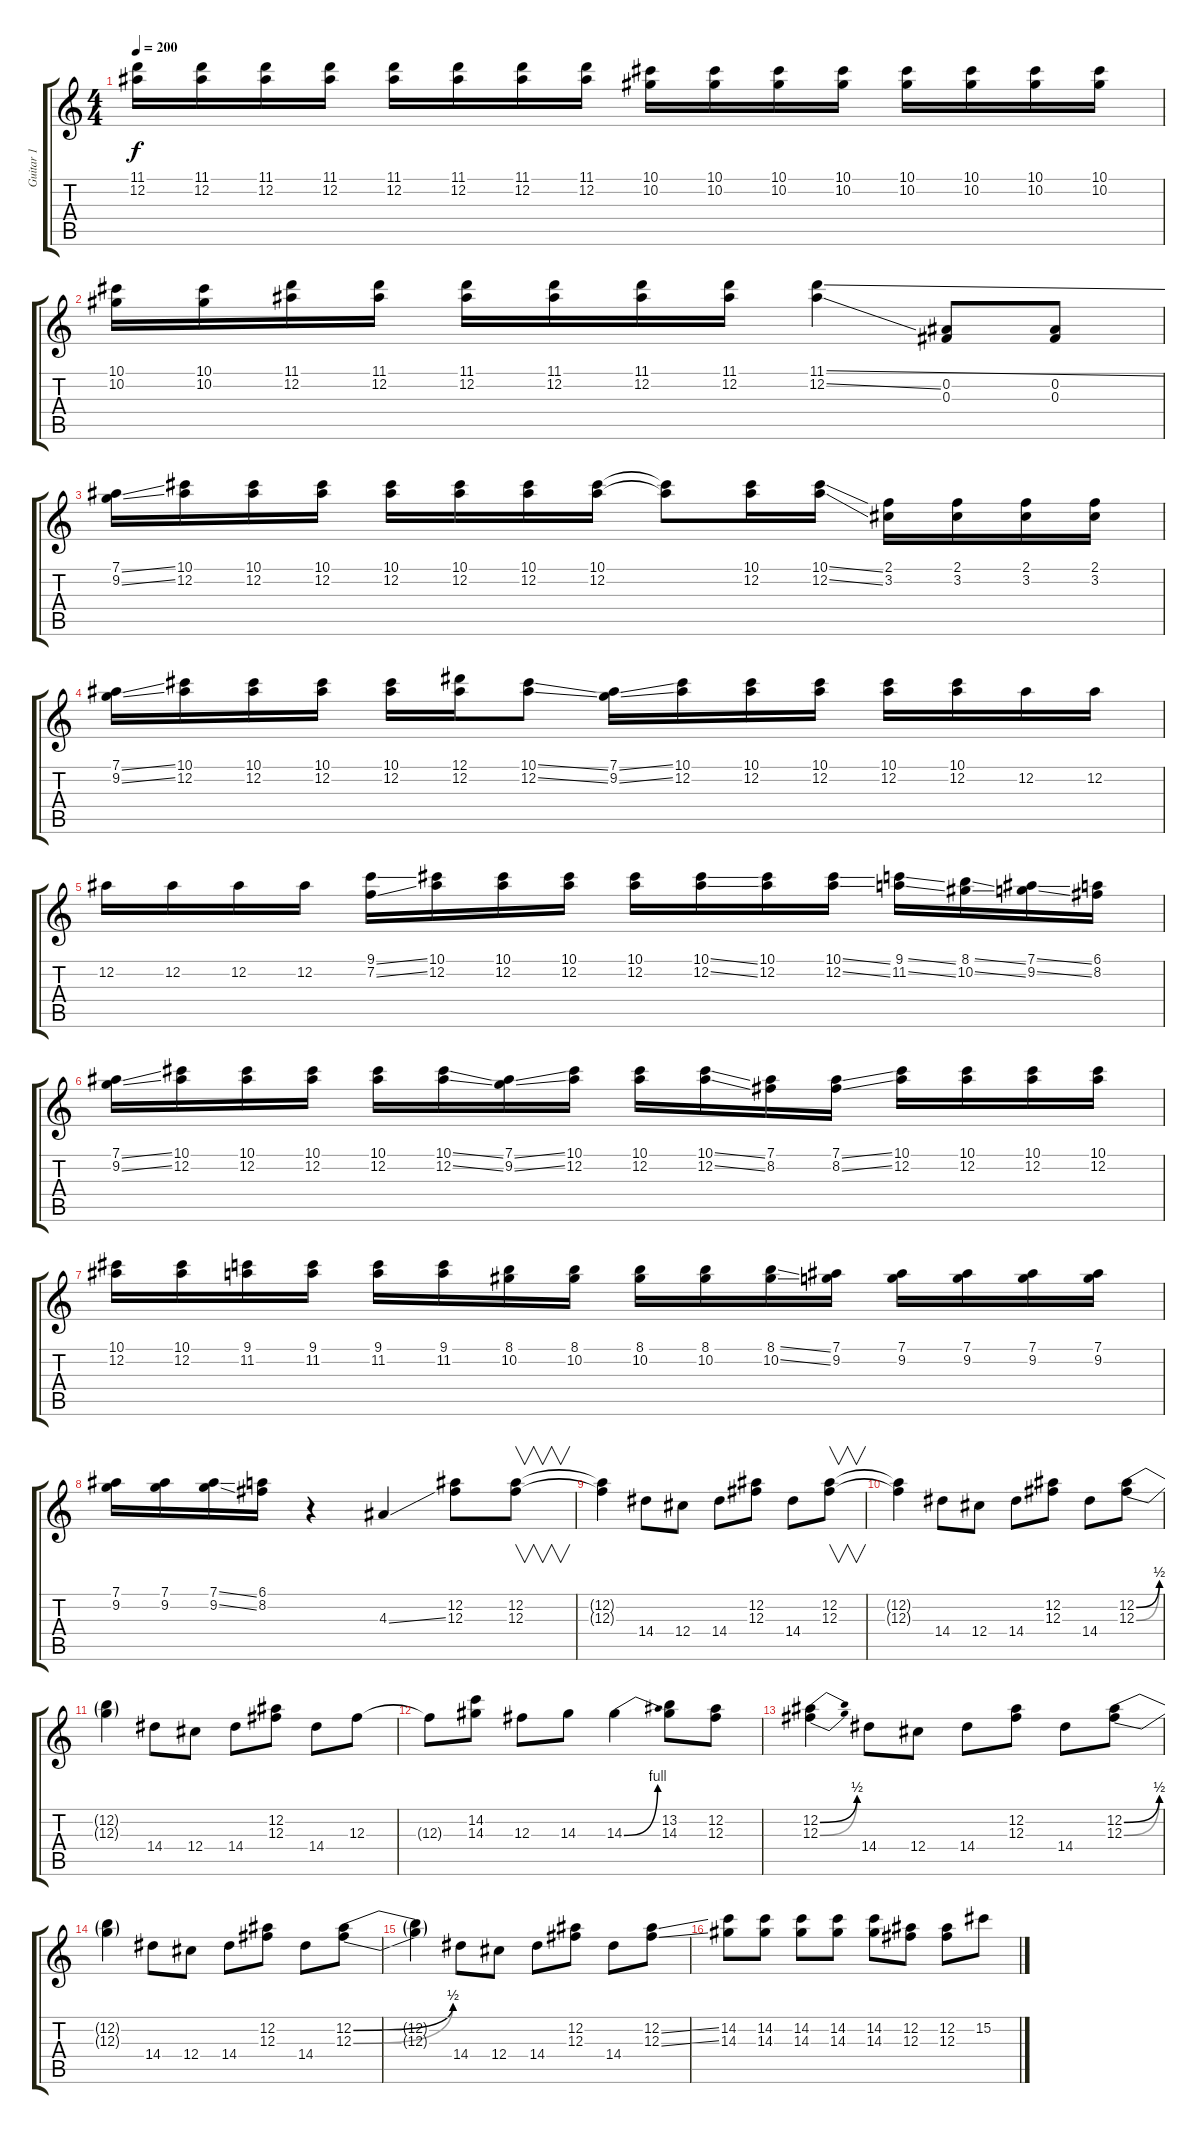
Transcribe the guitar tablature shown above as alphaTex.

\track ("Guitar 1" "Guitar 1") {instrument distortionguitar}
\staff {score tabs}
\tuning (Eb4 Bb3 Gb3 Db3 Ab2 Eb2) {hide}
\ts (4 4)
\tempo 200
\clef g2
\ks c
(11.1 12.2).16{dy f} (11.1 12.2).16 (11.1 12.2).16 (11.1 12.2).16 (11.1 12.2).16 (11.1 12.2).16 (11.1 12.2).16 (11.1 12.2).16 (10.1 10.2).16 (10.1 10.2).16 (10.1 10.2).16 (10.1 10.2).16 (10.1 10.2).16 (10.1 10.2).16 (10.1 10.2).16 (10.1 10.2).16 |
(10.1 10.2).16 (10.1 10.2).16 (11.1 12.2).16 (11.1 12.2).16 (11.1 12.2).16 (11.1 12.2).16 (11.1 12.2).16 (11.1 12.2).16 (11.1{ss} 12.2{ss}).4 (0.2 0.3).8 (0.2 0.3).8 |
(7.1{ss} 9.2{ss}).16 (10.1 12.2).16 (10.1 12.2).16 (10.1 12.2).16 (10.1 12.2).16 (10.1 12.2).16 (10.1 12.2).16 (10.1 12.2).16 (10.1{t} 12.2{t}).8 (10.1 12.2).16 (10.1{ss} 12.2{ss}).16 (2.1 3.2).16 (2.1 3.2).16 (2.1 3.2).16 (2.1 3.2).16 |
(7.1{ss} 9.2{ss}).16 (10.1 12.2).16 (10.1 12.2).16 (10.1 12.2).16 (10.1 12.2).16 (12.1 12.2).16 (10.1{ss} 12.2{ss}).8 (7.1{ss} 9.2{ss}).16 (10.1 12.2).16 (10.1 12.2).16 (10.1 12.2).16 (10.1 12.2).16 (10.1 12.2).16 12.2.16 12.2.16 |
12.2.16 12.2.16 12.2.16 12.2.16 (9.1{ss} 7.2{ss}).16 (10.1 12.2).16 (10.1 12.2).16 (10.1 12.2).16 (10.1 12.2).16 (10.1{ss} 12.2{ss}).16 (10.1 12.2).16 (10.1{ss} 12.2{ss}).16 (9.1{ss} 11.2{ss}).16 (8.1{ss} 10.2{ss}).16 (7.1{ss} 9.2{ss}).16 (6.1 8.2).16 |
(7.1{ss} 9.2{ss}).16 (10.1 12.2).16 (10.1 12.2).16 (10.1 12.2).16 (10.1 12.2).16 (10.1{ss} 12.2{ss}).16 (7.1{ss} 9.2{ss}).16 (10.1 12.2).16 (10.1 12.2).16 (10.1{ss} 12.2{ss}).16 (7.1 8.2).16 (7.1{ss} 8.2{ss}).16 (10.1 12.2).16 (10.1 12.2).16 (10.1 12.2).16 (10.1 12.2).16 |
(10.1 12.2).16 (10.1 12.2).16 (9.1 11.2).16 (9.1 11.2).16 (9.1 11.2).16 (9.1 11.2).16 (8.1 10.2).16 (8.1 10.2).16 (8.1 10.2).16 (8.1 10.2).16 (8.1{ss} 10.2{ss}).16 (7.1 9.2).16 (7.1 9.2).16 (7.1 9.2).16 (7.1 9.2).16 (7.1 9.2).16 |
(7.1 9.2).16 (7.1 9.2).16 (7.1{ss} 9.2{ss}).16 (6.1 8.2).16 r.4 4.3{ss}.4 (12.2 12.3).8 (12.2 12.3).8{v} |
(12.2{t} 12.3{t}).4 14.4.8 12.4.8 14.4.8 (12.2 12.3).8 14.4.8 (12.2 12.3).8{v} |
(12.2{t} 12.3{t}).4 14.4.8 12.4.8 14.4.8 (12.2 12.3).8 14.4.8 (12.2{be (bend 0 0 60 2)} 12.3{be (bend 0 0 60 2)}).8 |
(12.2{t} 12.3{t}).4 14.4.8 12.4.8 14.4.8 (12.2 12.3).8 14.4.8 12.3.8 |
12.3{t}.8 (14.2 14.3).8 12.3.8 14.3.8 14.3{be (bend 0 0 60 4)}.4 (13.2 14.3).8 (12.2 12.3).8 |
(12.2{be (bend 0 0 60 2)} 12.3{be (bend 0 0 60 2)}).4 14.4.8 12.4.8 14.4.8 (12.2 12.3).8 14.4.8 (12.2{be (bend 0 0 60 2)} 12.3{be (bend 0 0 60 2)}).8 |
(12.2{t} 12.3{t}).4 14.4.8 12.4.8 14.4.8 (12.2 12.3).8 14.4.8 (12.2{be (bend 0 0 60 2)} 12.3{be (bend 0 0 60 2)}).8 |
(12.2{t} 12.3{t}).4 14.4.8 12.4.8 14.4.8 (12.2 12.3).8 14.4.8 (12.2{ss} 12.3{ss}).8 |
(14.2 14.3).8 (14.2 14.3).8 (14.2 14.3).8 (14.2 14.3).8 (14.2 14.3).8 (12.2 12.3).8 (12.2 12.3).8 15.2.8
